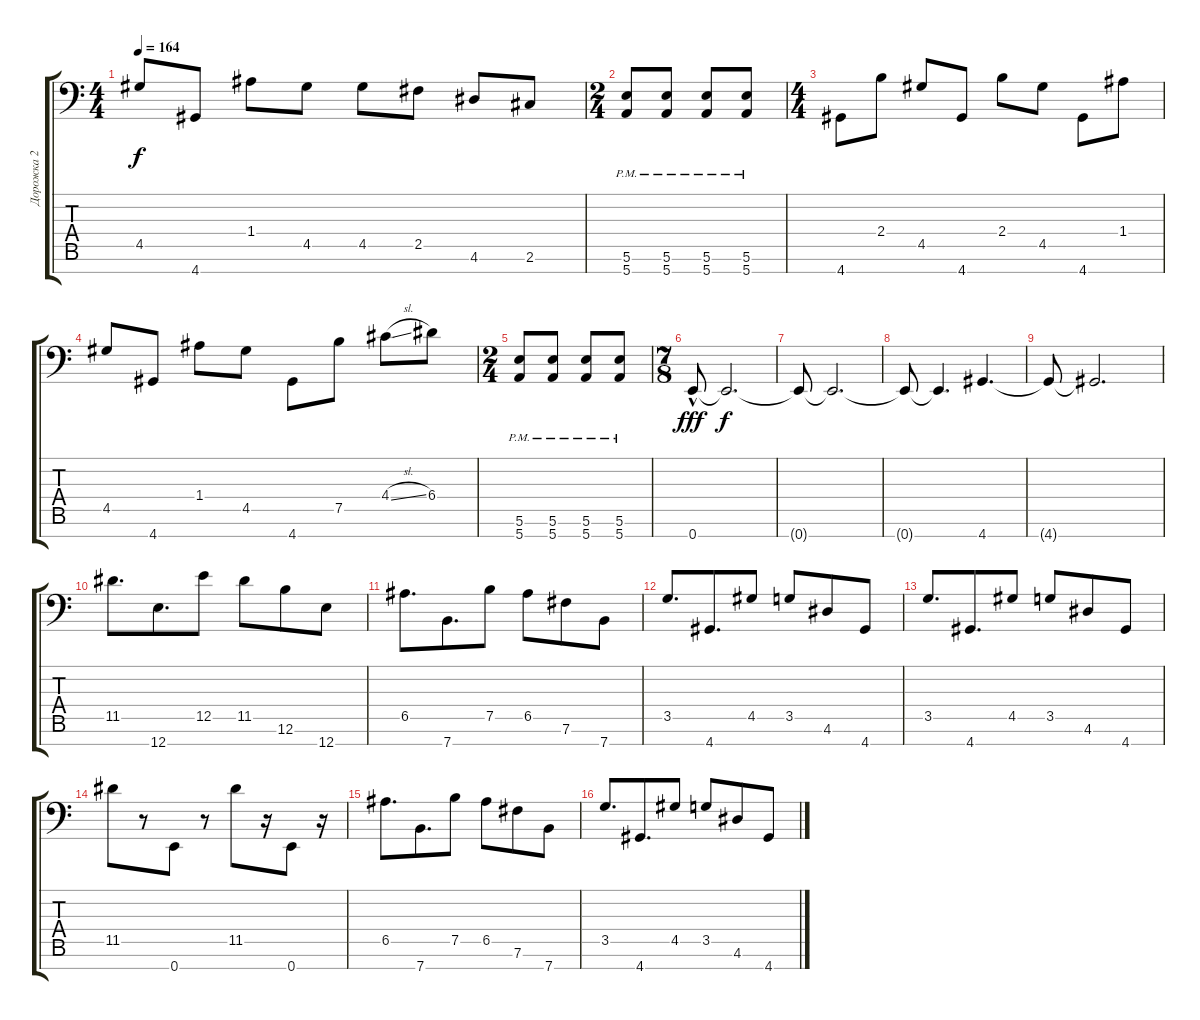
\track ("Дорожка 2" "Дорожка 2") {instrument distortionguitar}
\staff {score tabs}
\tuning (B3 G3 D3 A2 E2 B1 E1) {hide}
\ts (4 4)
\tempo 164
\clef f4
\ks c
4.5.8{dy f} 4.7.8 1.4.8 4.5.8 4.5.8 2.5.8 4.6.8 2.6.8 |
\ts (2 4)
(5.6{pm} 5.7{pm}).8 (5.6{pm} 5.7{pm}).8 (5.6{pm} 5.7{pm}).8 (5.6{pm} 5.7{pm}).8 |
\ts (4 4)
4.7.8 2.4.8 4.5.8 4.7.8 2.4.8 4.5.8 4.7.8 1.4.8 |
4.5.8 4.7.8 1.4.8 4.5.8 4.7.8 7.5.8 4.4{sl}.8 6.4.8 |
\ts (2 4)
(5.6{pm} 5.7{pm}).8 (5.6{pm} 5.7{pm}).8 (5.6{pm} 5.7{pm}).8 (5.6{pm} 5.7{pm}).8 |
\ts (7 8)
0.7{hac}.8{dy fff volume 0} 0.7{t}.2{d dy f} |
0.7{t}.8 0.7{t}.2{d} |
0.7{t}.8 0.7{t}.4{d} 4.7.4{d volume 16} |
4.7{t}.8 4.7{t}.2{d} |
11.5.8{d} 12.7.8{d} 12.5.8 11.5.8 12.6.8 12.7.8 |
6.5.8{d} 7.7.8{d} 7.5.8 6.5.8 7.6.8 7.7.8 |
3.5.8{d} 4.7.8{d} 4.5.8 3.5.8 4.6.8 4.7.8 |
3.5.8{d} 4.7.8{d} 4.5.8 3.5.8 4.6.8 4.7.8 |
11.5.8 r.8 0.7.8 r.8 11.5.8 r.16 0.7.8 r.16 |
6.5.8{d} 7.7.8{d} 7.5.8 6.5.8 7.6.8 7.7.8 |
3.5.8{d} 4.7.8{d} 4.5.8 3.5.8 4.6.8 4.7.8
